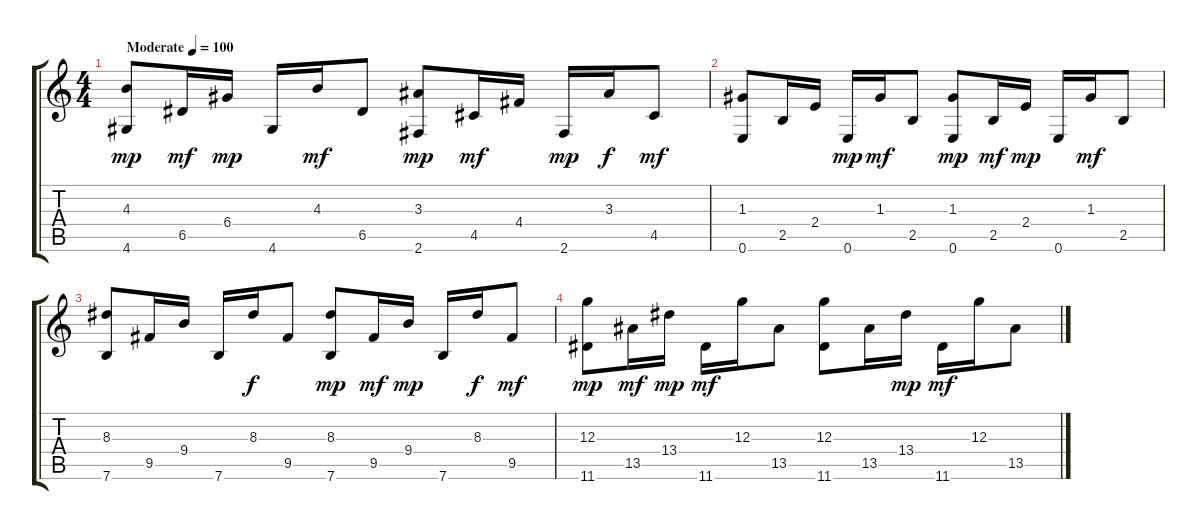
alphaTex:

\track "" {instrument acousticguitarsteel}
\staff {score tabs}
\tuning (E4 B3 G3 D3 A2 E2) {hide}
\ts (4 4)
\tempo (100 "Moderate")
\clef g2
\ks c
(4.3 4.6).8{dy mp instrument acousticguitarsteel} 6.5.16{dy mf} 6.4.16{dy mp} 4.6.16 4.3.16{dy mf} 6.5.8 (3.3 2.6).8{dy mp} 4.5.16{dy mf} 4.4.16 2.6.16{dy mp} 3.3.16{dy f} 4.5.8{dy mf} |
(1.3 0.6).8 2.5.16 2.4.16 0.6.16{dy mp} 1.3.16{dy mf} 2.5.8 (1.3 0.6).8{dy mp} 2.5.16{dy mf} 2.4.16{dy mp} 0.6.16 1.3.16{dy mf} 2.5.8 |
(8.3 7.6).8 9.5.16 9.4.16 7.6.16 8.3.16{dy f} 9.5.8 (8.3 7.6).8{dy mp} 9.5.16{dy mf} 9.4.16{dy mp} 7.6.16 8.3.16{dy f} 9.5.8{dy mf} |
(12.3 11.6).8{dy mp} 13.5.16{dy mf} 13.4.16{dy mp} 11.6.16{dy mf} 12.3.16 13.5.8 (12.3 11.6).8 13.5.16 13.4.16{dy mp} 11.6.16{dy mf} 12.3.16 13.5.8
